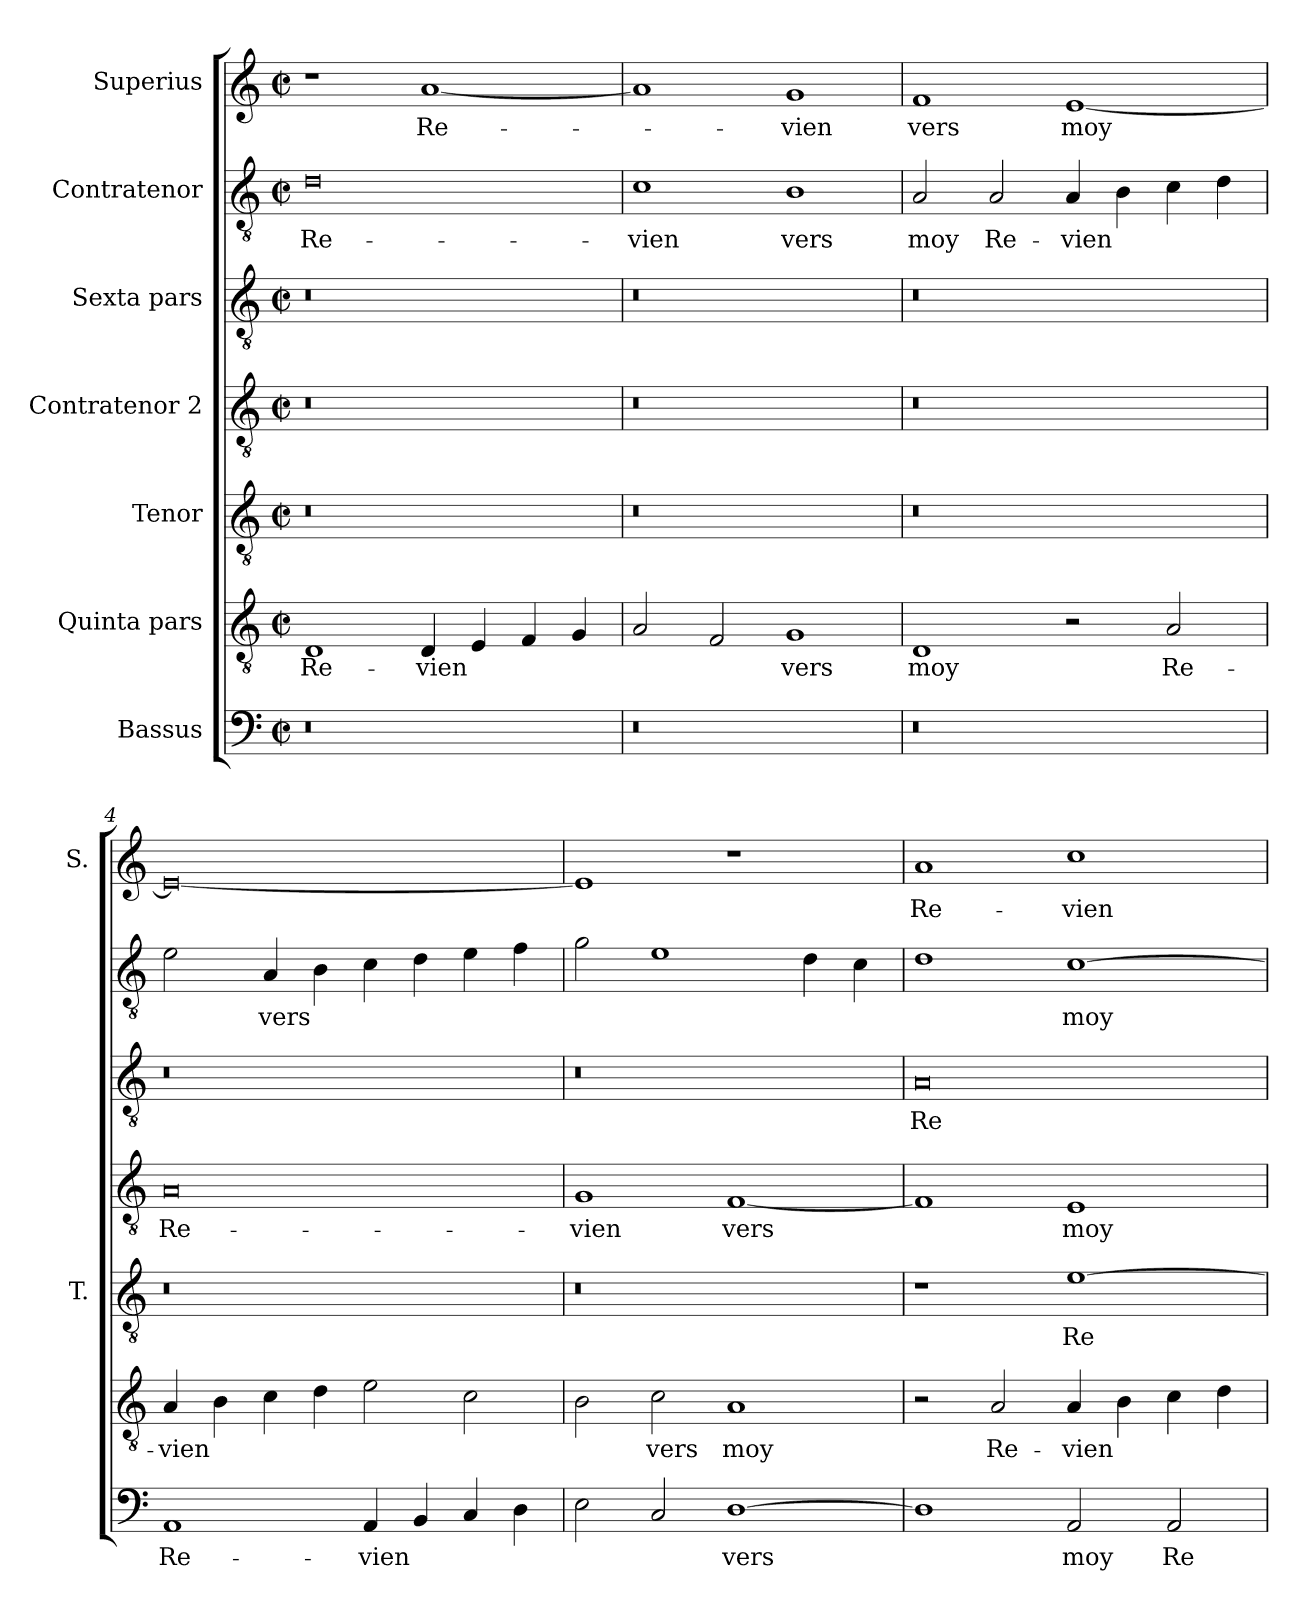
**kern	**text	**kern	**text	**kern	**text	**kern	**text	**kern	**text	**kern	**text	**kern	**text
*part7	*part7	*part6	*part6	*part5	*part5	*part4	*part4	*part3	*part3	*part2	*part2	*part1	*part1
*staff7	*staff7	*staff6	*staff6	*staff5	*staff5	*staff4	*staff4	*staff3	*staff3	*staff2	*staff2	*staff1	*staff1
*I"Bassus	*	*I"Quinta pars	*	*I"Tenor	*	*I"Contratenor 2	*	*I"Sexta pars	*	*I"Contratenor	*	*I"Superius	*
*	*	*	*	*I'T.	*	*	*	*	*	*	*	*I'S.	*
*clefF4	*	*clefGv2	*	*clefGv2	*	*clefGv2	*	*clefGv2	*	*clefGv2	*	*clefG2	*
*k[]	*	*k[]	*	*k[]	*	*k[]	*	*k[]	*	*k[]	*	*k[]	*
*C:	*	*C:	*	*C:	*	*C:	*	*C:	*	*C:	*	*C:	*
*M2/2	*	*M2/2	*	*M2/2	*	*M2/2	*	*M2/2	*	*M2/2	*	*M2/2	*
*met(c|)	*	*met(c|)	*	*met(c|)	*	*met(c|)	*	*met(c|)	*	*met(c|)	*	*met(c|)	*
=1	=1	=1	=1	=1	=1	=1	=1	=1	=1	=1	=1	=1	=1
!LO:N:vis=0	!	!	!	!LO:N:vis=0	!	!LO:N:vis=0	!	!LO:N:vis=0	!	!	!	!	!
1r	.	1D/	Re-	1r	.	1r	.	1r	.	0d\	Re-	1r	.
1ryy	.	4D/	-vien	1ryy	.	1ryy	.	1ryy	.	.	.	[1a/	Re-
.	.	4E/	.	.	.	.	.	.	.	.	.	.	.
.	.	4F/	.	.	.	.	.	.	.	.	.	.	.
.	.	4G/	.	.	.	.	.	.	.	.	.	.	.
=2	=2	=2	=2	=2	=2	=2	=2	=2	=2	=2	=2	=2	=2
!LO:N:vis=0	!	!	!	!LO:N:vis=0	!	!LO:N:vis=0	!	!LO:N:vis=0	!	!	!	!	!
1r	.	2A/	.	1r	.	1r	.	1r	.	1c\	-vien	1a/]	.
.	.	2F/	.	.	.	.	.	.	.	.	.	.	.
1ryy	.	1G/	vers	1ryy	.	1ryy	.	1ryy	.	1B\	vers	1g/	-vien
=3	=3	=3	=3	=3	=3	=3	=3	=3	=3	=3	=3	=3	=3
!LO:N:vis=0	!	!	!	!LO:N:vis=0	!	!LO:N:vis=0	!	!LO:N:vis=0	!	!	!	!	!
1r	.	1D/	moy	1r	.	1r	.	1r	.	2A/	moy	1f/	vers
.	.	.	.	.	.	.	.	.	.	2A/	Re-	.	.
1ryy	.	2r	.	1ryy	.	1ryy	.	1ryy	.	4A/	-vien	[1e/	moy
.	.	.	.	.	.	.	.	.	.	4B\	.	.	.
.	.	2A/	Re-	.	.	.	.	.	.	4c\	.	.	.
.	.	.	.	.	.	.	.	.	.	4d\	.	.	.
=4	=4	=4	=4	=4	=4	=4	=4	=4	=4	=4	=4	=4	=4
!	!	!	!	!LO:N:vis=0	!	!	!	!LO:N:vis=0	!	!	!	!	!
1AA/	Re-	4A/	-vien	1r	.	0A/	Re-	1r	.	2e\	.	0e/_	.
.	.	4B\	.	.	.	.	.	.	.	.	.	.	.
.	.	4c\	.	.	.	.	.	.	.	4A/	vers	.	.
.	.	4d\	.	.	.	.	.	.	.	4B\	.	.	.
4AA/	-vien	2e\	.	1ryy	.	.	.	1ryy	.	4c\	.	.	.
4BB/	.	.	.	.	.	.	.	.	.	4d\	.	.	.
4C/	.	2c\	.	.	.	.	.	.	.	4e\	.	.	.
4D\	.	.	.	.	.	.	.	.	.	4f\	.	.	.
!!LO:PB:g=z
=5	=5	=5	=5	=5	=5	=5	=5	=5	=5	=5	=5	=5	=5
!	!	!	!	!LO:N:vis=0	!	!	!	!LO:N:vis=0	!	!	!	!	!
2E\	.	2B\	.	1r	.	1G/	-vien	1r	.	2g\	.	1e/]	.
2C/	.	2c\	vers	.	.	.	.	.	.	1e\	.	.	.
[1D\	vers	1A/	moy	1ryy	.	[1F/	vers	1ryy	.	.	.	1r	.
.	.	.	.	.	.	.	.	.	.	4d\	.	.	.
.	.	.	.	.	.	.	.	.	.	4c\	.	.	.
=6	=6	=6	=6	=6	=6	=6	=6	=6	=6	=6	=6	=6	=6
1D\]	.	2r	.	1r	.	1F/]	.	0A/	Re-	1d\	.	1a/	Re-
.	.	2A/	Re-	.	.	.	.	.	.	.	.	.	.
2AA/	moy	4A/	-vien	[1e\	Re-	1E/	moy	.	.	[1c\	moy	1cc\	-vien
.	.	4B\	.	.	.	.	.	.	.	.	.	.	.
2AA/	Re-	4c\	.	.	.	.	.	.	.	.	.	.	.
.	.	4d\	.	.	.	.	.	.	.	.	.	.	.
=	=	=	=	=	=	=	=	=	=	=	=	=	=
*-	*-	*-	*-	*-	*-	*-	*-	*-	*-	*-	*-	*-	*-
